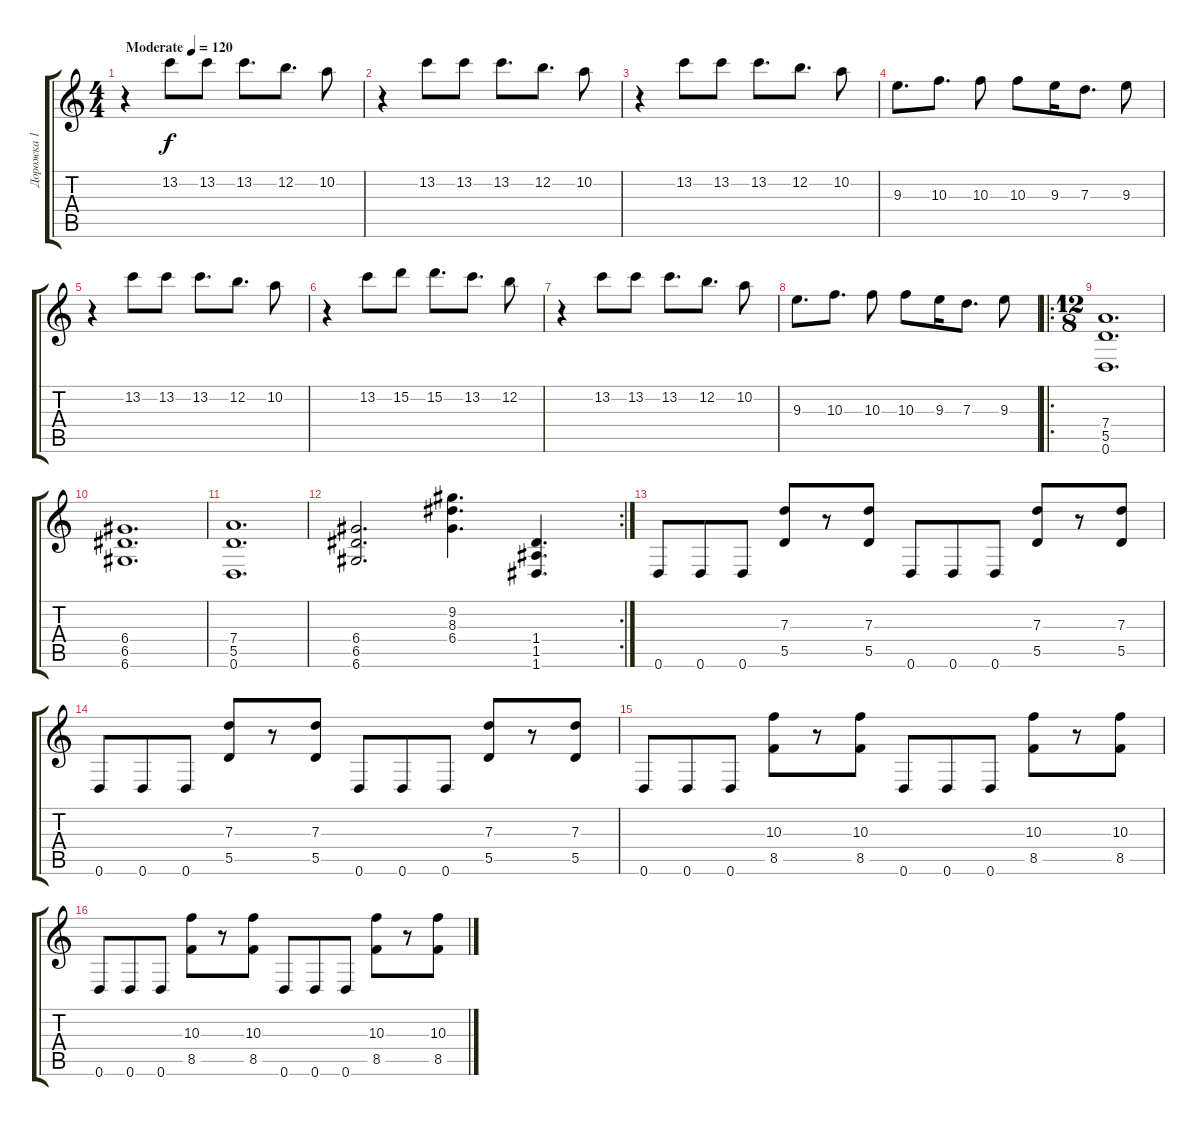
\track ("Дорожка 1" "Дорожка 1") {instrument overdrivenguitar}
\staff {score tabs}
\tuning (E4 B3 G3 D3 A2 D2) {hide}
\ts (4 4)
\tempo (120 "Moderate")
\clef g2
\ks c
r.4{dy f instrument overdrivenguitar} 13.2.8 13.2.8 13.2.8{d} 12.2.8{d} 10.2.8 |
r.4 13.2.8 13.2.8 13.2.8{d} 12.2.8{d} 10.2.8 |
r.4 13.2.8 13.2.8 13.2.8{d} 12.2.8{d} 10.2.8 |
9.3.8{d} 10.3.8{d} 10.3.8 10.3.8 9.3.16 7.3.8{d} 9.3.8 |
r.4 13.2.8 13.2.8 13.2.8{d} 12.2.8{d} 10.2.8 |
r.4 13.2.8 15.2.8 15.2.8{d} 13.2.8{d} 12.2.8 |
r.4 13.2.8 13.2.8 13.2.8{d} 12.2.8{d} 10.2.8 |
9.3.8{d} 10.3.8{d} 10.3.8 10.3.8 9.3.16 7.3.8{d} 9.3.8 |
\ro
\ts (12 8)
(7.4 5.5 0.6).1{d} |
(6.4 6.5 6.6).1{d} |
(7.4 5.5 0.6).1{d} |
\rc 2
(6.4 6.5 6.6).2{d} (9.2 8.3 6.4).4{d} (1.4 1.5 1.6).4{d} |
0.6.8 0.6.8 0.6.8 (7.3 5.5).8 r.8 (7.3 5.5).8 0.6.8 0.6.8 0.6.8 (7.3 5.5).8 r.8 (7.3 5.5).8 |
0.6.8 0.6.8 0.6.8 (7.3 5.5).8 r.8 (7.3 5.5).8 0.6.8 0.6.8 0.6.8 (7.3 5.5).8 r.8 (7.3 5.5).8 |
0.6.8 0.6.8 0.6.8 (10.3 8.5).8 r.8 (10.3 8.5).8 0.6.8 0.6.8 0.6.8 (10.3 8.5).8 r.8 (10.3 8.5).8 |
0.6.8 0.6.8 0.6.8 (10.3 8.5).8 r.8 (10.3 8.5).8 0.6.8 0.6.8 0.6.8 (10.3 8.5).8 r.8 (10.3 8.5).8
